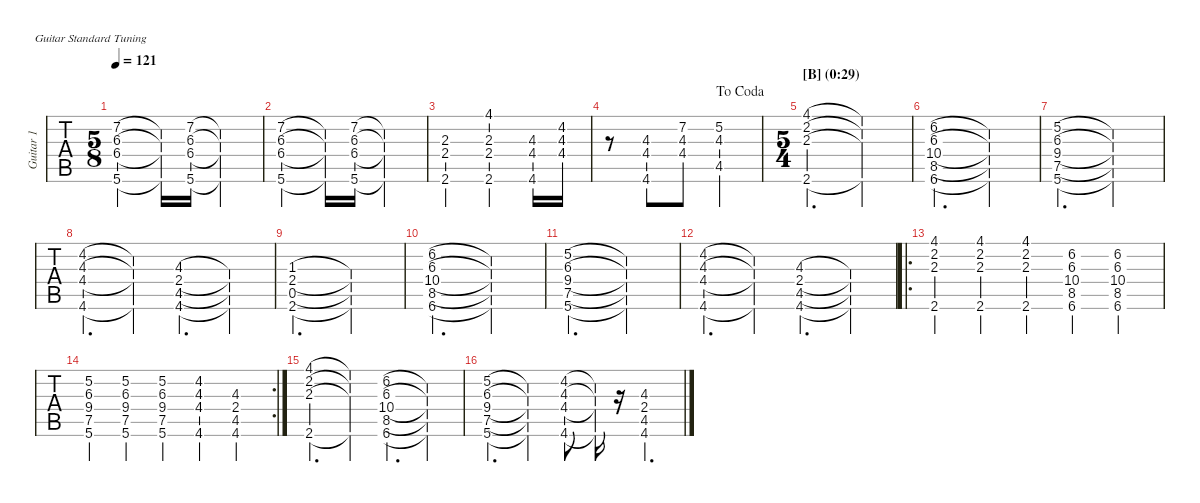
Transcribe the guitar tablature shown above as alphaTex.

\defaultSystemsLayout 4
\hideDynamics
\bracketExtendMode nobrackets
\multiTrackTrackNamePolicy allsystems
\firstSystemTrackNameMode fullname
\otherSystemsTrackNameMode fullname
\otherSystemsTrackNameOrientation horizontal
\track ("Guitar 1" "Guitar 1") {instrument electricguitarclean}
\staff {tabs}
\tuning (E4 B3 G3 D3 A2 E2)
\ts (5 8)
\scale
1.06085
\tempo 121
\accidentals auto
\clef g2
\ottava regular
\simile none
\ks c
(5.6 6.4{acc #} 6.3{acc #} 7.2{acc #}).4{dy mf} (5.6{t} 6.4{t acc #} 6.3{t acc #} 7.2{t acc #}).16 (5.6 6.4{acc #} 6.3{acc #} 7.2{acc #}).16 (7.2{t acc #} 6.3{t acc #} 6.4{t acc #} 5.6{t}).4 |
\scale
0.974603 (5.6 6.4{acc #} 6.3{acc #} 7.2{acc #}).4 (7.2{t acc #} 6.3{t acc #} 6.4{t acc #} 5.6{t}).16 (5.6 6.4{acc #} 6.3{acc #} 7.2{acc #}).16 (7.2{t acc #} 6.3{t acc #} 6.4{t acc #} 5.6{t}).4 |
\scale
0.985268 (2.6{st acc #} 2.4{st} 2.3{st}).4 (2.6{st acc #} 2.4{st} 2.3{st} 4.1{st acc #}).4 (4.6{acc #} 4.4{acc #} 4.3).16 (4.2{acc #} 4.4{acc #} 4.3).16 |
\scale
0.979281
\jump dacoda
r.8 (4.4{st acc #} 4.3{st} 4.6{st acc #}).8 (7.2{st acc #} 4.4{st acc #} 4.3{st}).8 (5.2{st} 4.5{st acc #} 4.3{st}).4 |
\ts (5 4)
\beaming (8 2 2 2 2 2)
\section ("B" "(0:29)")
\scale
1.00882 (2.3 4.1{acc #} 2.6{acc #} 2.2{acc #}).2{d} (2.3{t} 4.1{t acc #} 2.6{t acc #} 2.2{t acc #}).2 |
\scale
0.999589 (8.5 10.4 6.6{acc #} 6.3{acc #} 6.2).2{d} (8.5{t} 10.4{t} 6.6{t acc #} 6.3{t acc #} 6.2{t}).2 |
\scale
0.99159 (5.6 7.5 9.4 5.2 6.3{acc #}).2{d} (5.6{t} 7.5{t} 9.4{t} 5.2{t} 6.3{t acc #}).2 |
\scale
1.0092 (4.6{acc #} 4.4{acc #} 4.3 4.2{acc #}).4{d} (4.6{t acc #} 4.4{t acc #} 4.3{t} 4.2{t acc #}).4 (4.5{acc #} 4.3 2.4 4.6{acc #}).4{d} (4.5{t acc #} 4.3{t} 2.4{t} 4.6{t acc #}).4 |
\scale
0.994438 (1.3{acc #} 2.6{acc #} 2.4 0.5).2{d} (1.3{t acc #} 2.6{t acc #} 2.4{t} 0.5{t}).2 |
\scale
0.99636 (8.5 10.4 6.3{acc #} 6.6{acc #} 6.2).2{d} (6.3{t acc #} 10.4{t} 8.5{t} 6.6{t acc #} 6.2{t}).2 |
\scale
1.02133 (7.5 5.6 6.3{acc #} 9.4 5.2).2{d} (5.6{t} 7.5{t} 9.4{t} 6.3{t acc #} 5.2{t}).2 |
\scale
0.97867 (4.6{acc #} 4.4{acc #} 4.3 4.2{acc #}).4{d} (4.2{t acc #} 4.3{t} 4.4{t acc #} 4.6{t acc #}).4 (2.4 4.5{acc #} 4.3 4.6{acc #}).4{d} (2.4{t} 4.3{t} 4.5{t acc #} 4.6{t acc #}).4 |
\ro
\scale
1.02368 (2.6{st acc #} 2.3{st} 2.2{st acc #} 4.1{st acc #}).4 (2.6{st acc #} 2.3{st} 2.2{st acc #} 4.1{st acc #}).4 (2.6{st acc #} 2.3{st} 2.2{st acc #} 4.1{st acc #}).4 (6.6{st acc #} 6.3{st acc #} 10.4{st acc #} 8.5{st} 6.2{st}).4 (6.6{acc #} 8.5 10.4{acc #} 6.3{acc #} 6.2).4 |
\rc 2
\scale
0.976319 (7.5{st} 5.6{st} 6.3{st acc #} 9.4{st} 5.2{st}).4 (7.5{st} 5.6{st} 6.3{st acc #} 9.4{st} 5.2{st}).4 (7.5{st} 5.6{st} 6.3{st acc #} 9.4{st} 5.2{st}).4 (4.6{acc #} 4.4{acc #} 4.3 4.2{acc #}).4 (4.3 4.5{acc #} 2.4 4.6{acc #}).4 |
\scale
1.02133 (2.6{acc #} 2.3 4.1{acc #} 2.2{acc #}).4{d} (2.6{t acc #} 2.3{t} 2.2{t acc #} 4.1{t acc #}).4 (6.6{acc #} 8.5 10.4 6.3{acc #} 6.2).4{d} (6.6{t acc #} 8.5{t} 10.4{t} 6.3{t acc #} 6.2{t}).4 |
\scale
0.97867 (5.6 7.5 9.4 6.3{acc #} 5.2).4{d} (5.6{t} 7.5{t} 9.4{t} 6.3{t acc #} 5.2{t}).4 (4.6{acc #} 4.4{acc #} 4.3 4.2{acc #}).8 (4.6{t acc #} 4.4{t acc #} 4.3{t} 4.2{t acc #}).16 r.16 (4.3 4.5{acc #} 2.4 4.6{acc #}).4{d}
